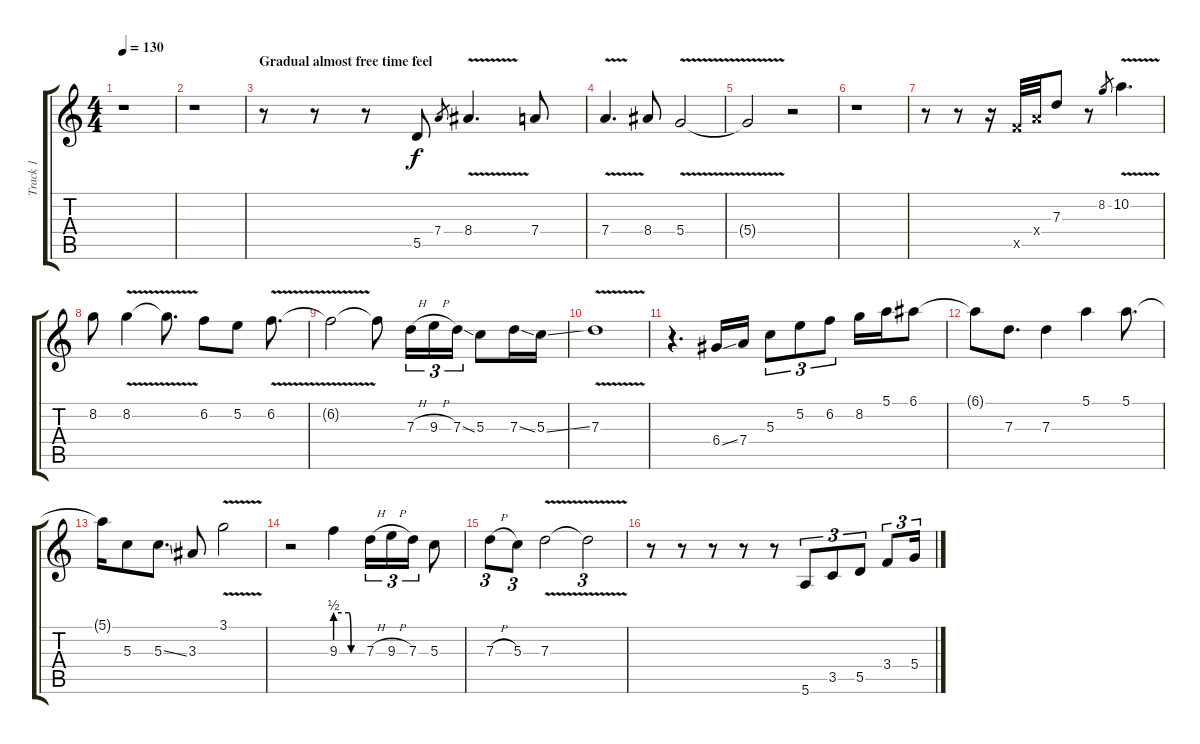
\track ("Track 1" "Track 1") {instrument overdrivenguitar}
\staff {score tabs}
\tuning (E4 B3 G3 D3 A2 E2) {hide}
\ts (4 4)
\tempo 130
\clef g2
\ks c
r.1{dy mf} |
r.1 |
\section ("" "Gradual almost free time feel")
r.8 r.8 r.8 5.5.8{dy f} 7.4.8{gr} 8.4{v}.4{d} 7.4.8 |
7.4{v}.4{d} 8.4.8 5.4{v}.2 |
5.4{t}.2 r.2 |
r.1 |
r.8 r.8 r.16 8.5{x}.32 7.4{x}.32 7.3.8 r.8 8.2.8{gr} 10.2{v}.4{d} |
8.2.8 8.2{v}.4 8.2{t}.8{d} 6.2.8 5.2.8 6.2{v}.8{d} |
6.2{t}.2 6.2{t}.8 7.3{h}.16{tu (3 2)} 9.3{h}.16{tu (3 2)} 7.3{ss}.16{tu (3 2)} 5.3.8 7.3{ss}.16 5.3{ss}.16 |
7.3{v}.1 |
r.4{d} 6.4{ss}.16 7.4.16 5.3.8{tu (3 2)} 5.2.8{tu (3 2)} 6.2.8{tu (3 2)} 8.2.16 5.1.16 6.1.8 |
6.1{t}.8 7.3.8{d} 7.3.4 5.1.4 5.1.8{d} |
5.1{t}.16 5.3.8 5.3{ss}.8{d} 3.3.8 3.1{v}.2 |
r.2 9.3{be (custom 0 2 30 2 35 0 60 0)}.4 7.3{h}.16{tu (3 2)} 9.3{h}.16{tu (3 2)} 7.3.16{tu (3 2)} 5.3.8 |
7.3{h}.8{tu (3 2)} 5.3.8{tu (3 2)} 7.3{v}.2 7.3{t}.2{tu (3 2)} |
r.8 r.8 r.8 r.8 r.8 5.6.8{tu (3 2)} 3.5.8{tu (3 2)} 5.5.8{tu (3 2)} 3.4.8{tu (3 2)} 5.4.16{tu (3 2)}
